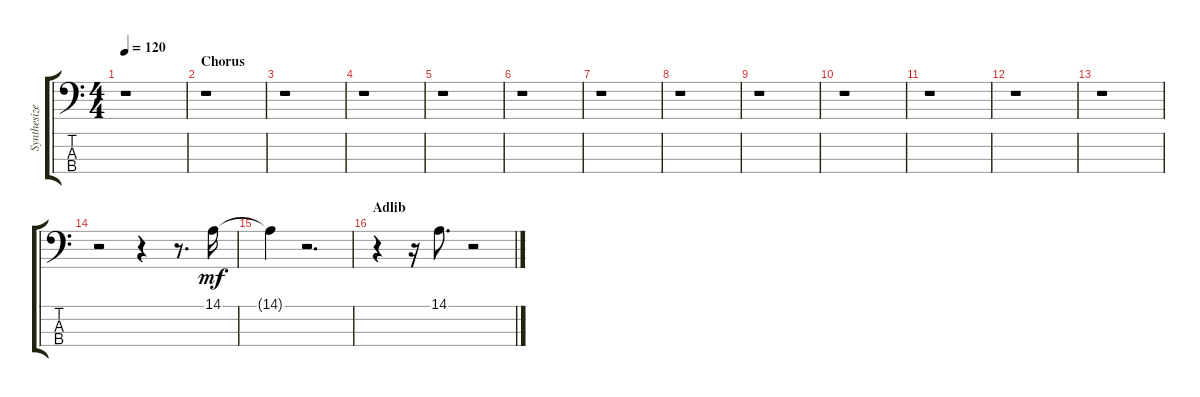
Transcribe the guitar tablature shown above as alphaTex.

\track ("Synthesizer (Staff 2)" "Synthesize") {instrument fx5brightness}
\staff {score tabs}
\tuning (G2 D2 A1 E1) {hide}
\ts (4 4)
\tempo 120
\clef f4
\ks aminor
r.1{dy mf} |
\section ("" "Chorus")
r.1 |
r.1 |
r.1 |
r.1 |
r.1 |
r.1 |
r.1 |
r.1 |
r.1 |
r.1 |
r.1 |
r.1 |
r.2 r.4 r.8{d} 14.1.16 |
14.1{t}.4 r.2{d} |
\section ("" "Adlib")
r.4 r.16 14.1.8{d} r.2
